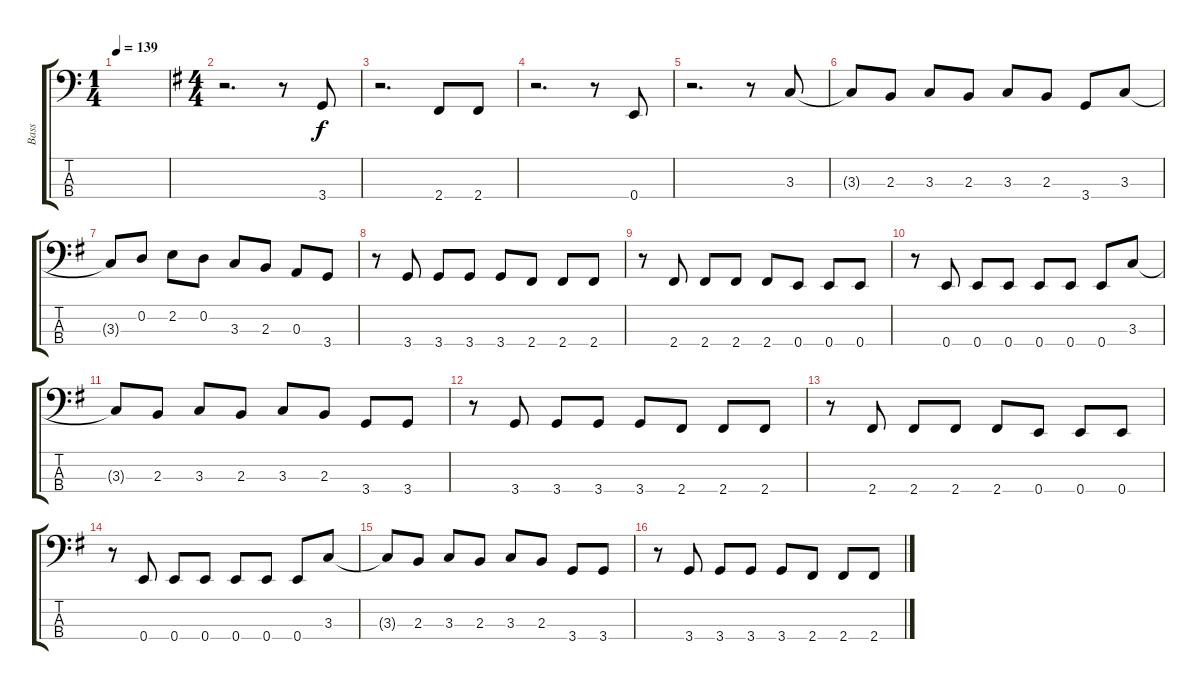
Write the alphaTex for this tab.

\track ("Bass" "Bass") {instrument electricbassfinger}
\staff {score tabs}
\tuning (G2 D2 A1 E1) {hide}
\ts (1 4)
\tempo 139
\clef f4
\ks c
|
\ts (4 4)
\ks g
r.2{d} r.8 3.4.8 |
r.2{d} 2.4.8 2.4.8 |
r.2{d} r.8 0.4.8 |
r.2{d} r.8 3.3.8 |
3.3{t}.8 2.3.8 3.3.8 2.3.8 3.3.8 2.3.8 3.4.8 3.3.8 |
3.3{t}.8 0.2.8 2.2.8 0.2.8 3.3.8 2.3.8 0.3.8 3.4.8 |
r.8 3.4.8 3.4.8 3.4.8 3.4.8 2.4.8 2.4.8 2.4.8 |
r.8 2.4.8 2.4.8 2.4.8 2.4.8 0.4.8 0.4.8 0.4.8 |
r.8 0.4.8 0.4.8 0.4.8 0.4.8 0.4.8 0.4.8 3.3.8 |
3.3{t}.8 2.3.8 3.3.8 2.3.8 3.3.8 2.3.8 3.4.8 3.4.8 |
r.8 3.4.8 3.4.8 3.4.8 3.4.8 2.4.8 2.4.8 2.4.8 |
r.8 2.4.8 2.4.8 2.4.8 2.4.8 0.4.8 0.4.8 0.4.8 |
r.8 0.4.8 0.4.8 0.4.8 0.4.8 0.4.8 0.4.8 3.3.8 |
3.3{t}.8 2.3.8 3.3.8 2.3.8 3.3.8 2.3.8 3.4.8 3.4.8 |
r.8 3.4.8 3.4.8 3.4.8 3.4.8 2.4.8 2.4.8 2.4.8
